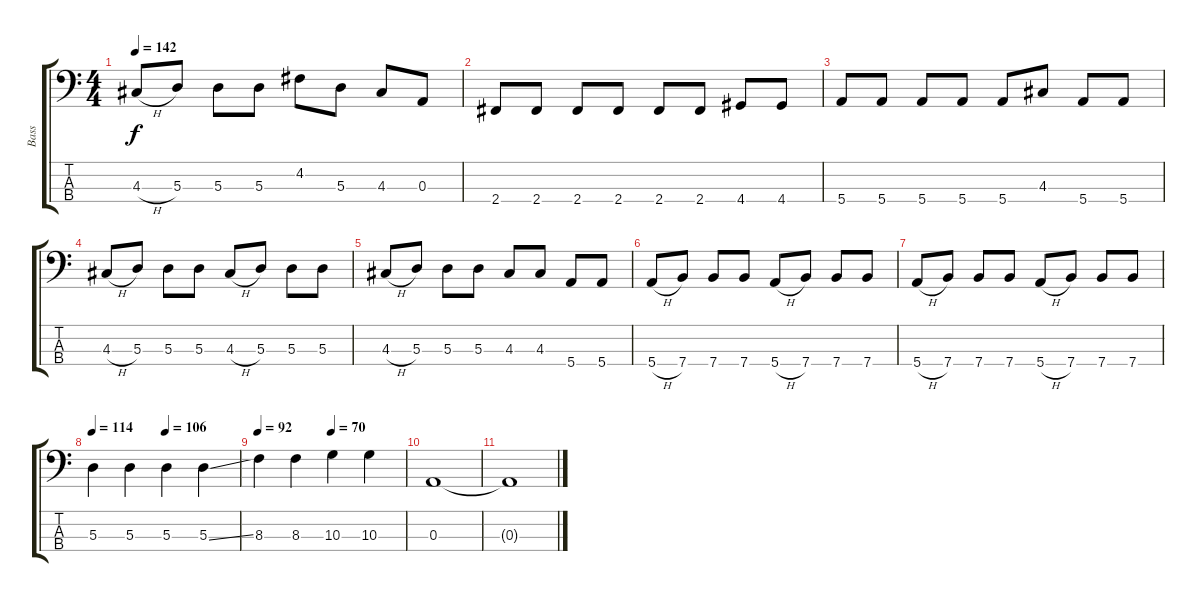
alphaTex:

\track ("Bass" "Bass") {instrument electricbassfinger}
\staff {score tabs}
\tuning (G2 D2 A1 E1) {hide}
\ts (4 4)
\tempo 142
\clef f4
\ks c
4.3{h}.8{dy f} 5.3.8 5.3.8 5.3.8 4.2.8 5.3.8 4.3.8 0.3.8 |
2.4.8 2.4.8 2.4.8 2.4.8 2.4.8 2.4.8 4.4.8 4.4.8 |
5.4.8 5.4.8 5.4.8 5.4.8 5.4.8 4.3.8 5.4.8 5.4.8 |
4.3{h}.8 5.3.8 5.3.8 5.3.8 4.3{h}.8 5.3.8 5.3.8 5.3.8 |
4.3{h}.8 5.3.8 5.3.8 5.3.8 4.3.8 4.3.8 5.4.8 5.4.8 |
5.4{h}.8 7.4.8 7.4.8 7.4.8 5.4{h}.8 7.4.8 7.4.8 7.4.8 |
5.4{h}.8 7.4.8 7.4.8 7.4.8 5.4{h}.8 7.4.8 7.4.8 7.4.8 |
\tempo 114
\tempo (106 0.5)
5.3.4 5.3.4 5.3.4 5.3{ss}.4 |
\tempo 92
\tempo (70 0.5)
8.3.4 8.3.4 10.3.4 10.3.4 |
0.3.1 |
0.3{t}.1
